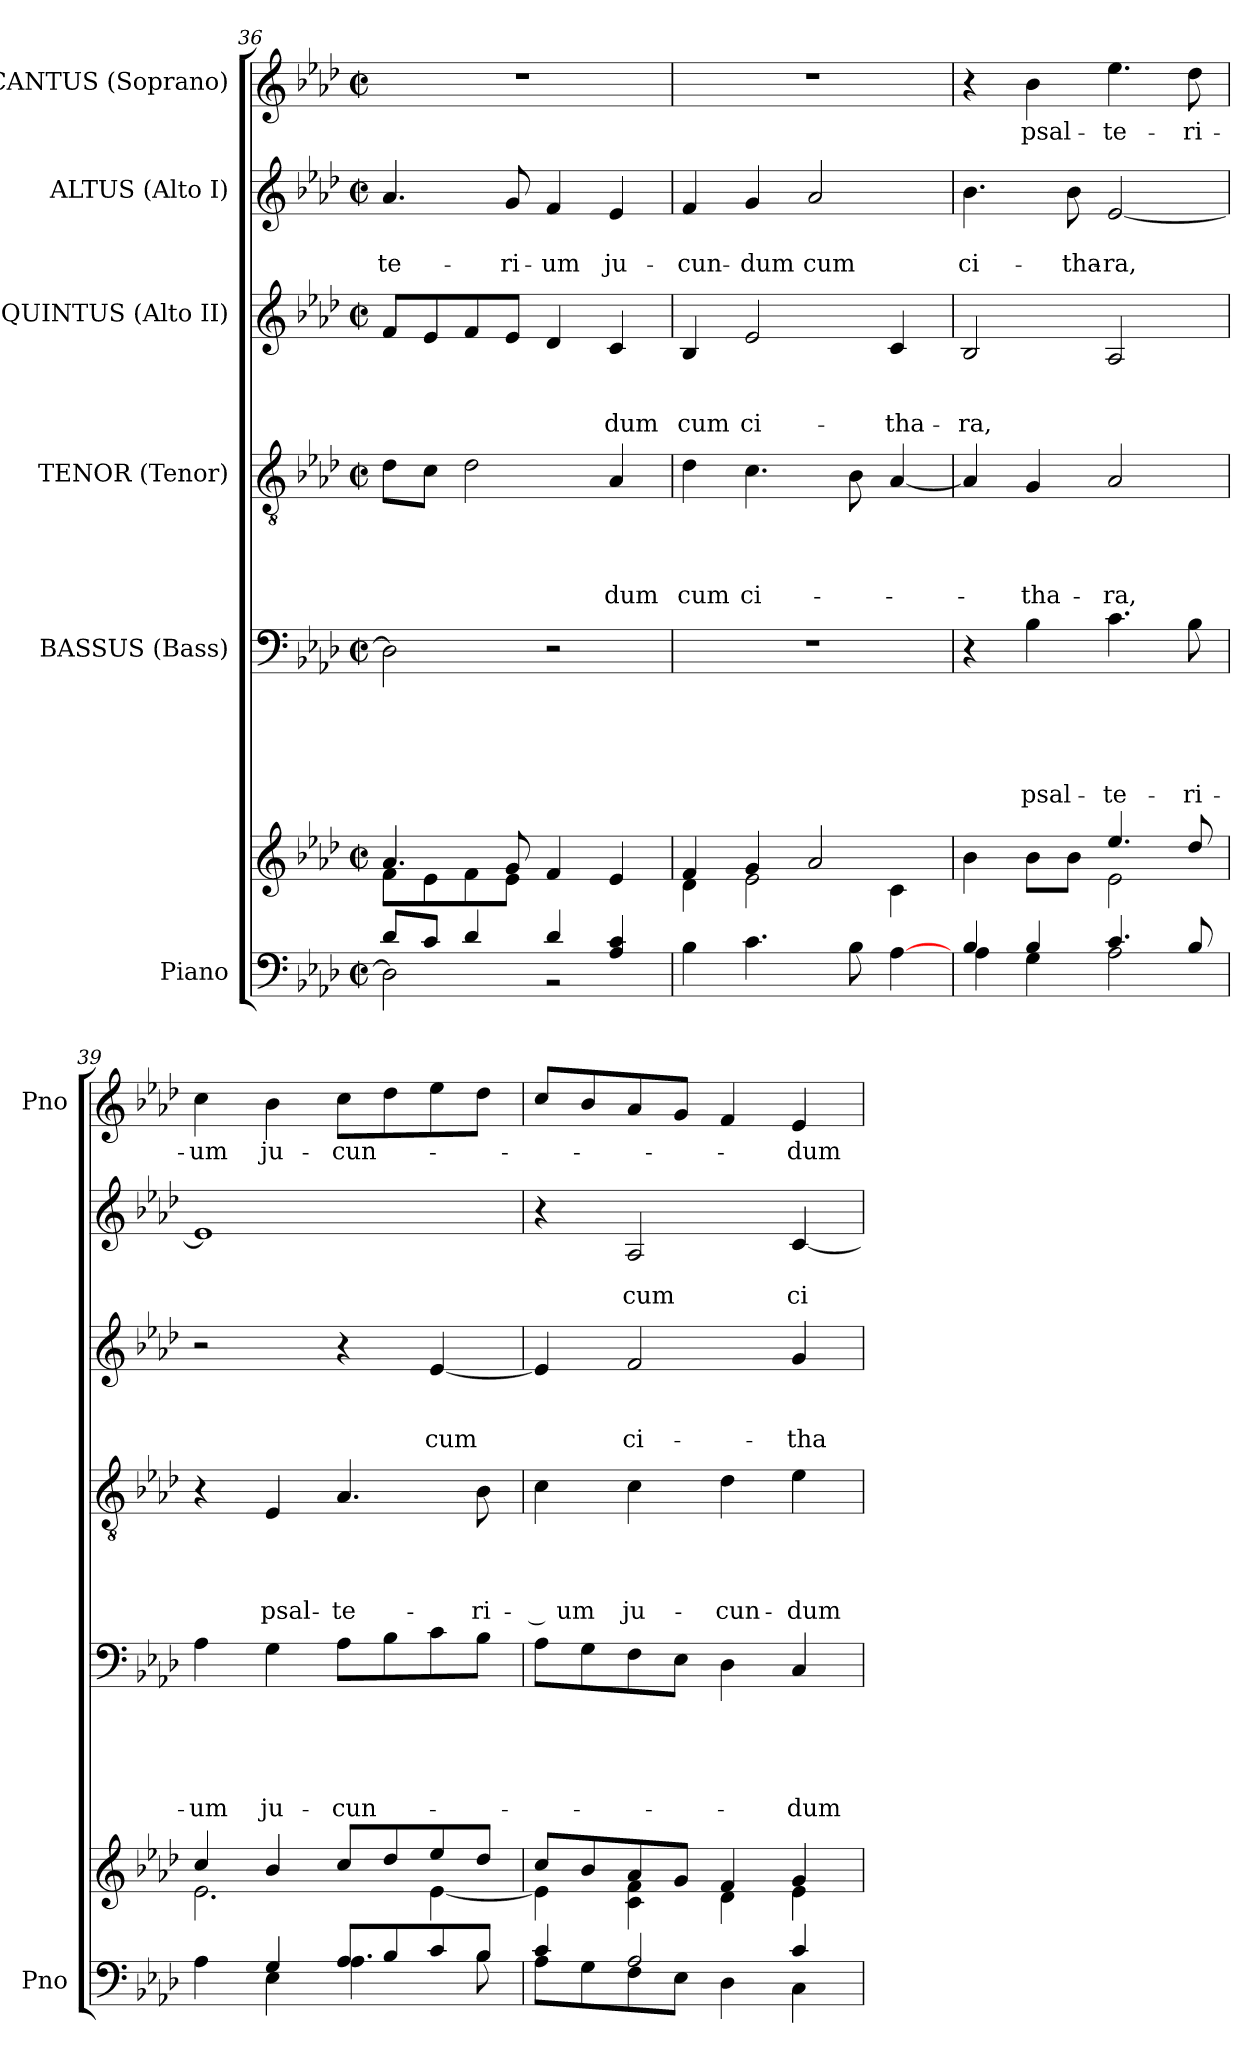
**kern	**kern	**kern	**text	**text	**text	**text	**text	**kern	**text	**text	**text	**text	**kern	**text	**text	**text	**kern	**text	**text	**kern	**text
*part6	*part6	*part5	*part5	*part5	*part5	*part5	*part5	*part4	*part4	*part4	*part4	*part4	*part3	*part3	*part3	*part3	*part2	*part2	*part2	*part1	*part1
*staff7	*staff6	*staff5	*staff5	*staff5	*staff5	*staff5	*staff5	*staff4	*staff4	*staff4	*staff4	*staff4	*staff3	*staff3	*staff3	*staff3	*staff2	*staff2	*staff2	*staff1	*staff1
*I"Piano	*	*I"BASSUS (Bass)	*	*	*	*	*	*I"TENOR (Tenor)	*	*	*	*	*I"QUINTUS (Alto II)	*	*	*	*I"ALTUS (Alto I)	*	*	*I"CANTUS (Soprano)	*
*I'Pno	*	*	*	*	*	*	*	*	*	*	*	*	*	*	*	*	*	*	*	*I'Pno	*
*clefF4	*clefG2	*clefF4	*	*	*	*	*	*clefGv2	*	*	*	*	*clefG2	*	*	*	*clefG2	*	*	*clefG2	*
*k[b-e-a-d-]	*k[b-e-a-d-]	*k[b-e-a-d-]	*	*	*	*	*	*k[b-e-a-d-]	*	*	*	*	*k[b-e-a-d-]	*	*	*	*k[b-e-a-d-]	*	*	*k[b-e-a-d-]	*
*A-:	*A-:	*A-:	*	*	*	*	*	*A-:	*	*	*	*	*A-:	*	*	*	*A-:	*	*	*A-:	*
*M2/2	*M2/2	*M2/2	*	*	*	*	*	*M2/2	*	*	*	*	*M2/2	*	*	*	*M2/2	*	*	*M2/2	*
*met(c|)	*met(c|)	*met(c|)	*	*	*	*	*	*met(c|)	*	*	*	*	*met(c|)	*	*	*	*met(c|)	*	*	*met(c|)	*
=36	=36	=36	=36	=36	=36	=36	=36	=36	=36	=36	=36	=36	=36	=36	=36	=36	=36	=36	=36	=36	=36
*^	*^	*	*	*	*	*	*	*	*	*	*	*	*	*	*	*	*	*	*	*	*
!	!	!	!	!	!	!	!	!	!	!	!	!	!	!	!	!	!	!	!	!	!LO:LY:b	!	!
8d-/L	2D-\]	4.a-/	8f\L	2D-\]	.	.	.	.	.	8d-\L	.	.	.	.	8f/L	.	.	.	4.a-/	.	-te-	1r	.
8c/J	.	.	8e-\	.	.	.	.	.	.	8c\J	.	.	.	.	8e-/	.	.	.	.	.	.	.	.
4d-/	.	.	8f\	.	.	.	.	.	.	2d-\	.	.	.	.	8f/	.	.	.	.	.	.	.	.
!	!	!	!	!	!	!	!	!	!	!	!	!	!	!	!	!	!	!	!	!	!LO:LY:b	!	!
.	.	8g/	8e-\J	.	.	.	.	.	.	.	.	.	.	.	8e-/J	.	.	.	8g/	.	-ri-	.	.
!	!	!	!	!	!	!	!	!	!	!	!	!	!	!	!	!	!	!	!	!	!LO:LY:b	!	!
4d-/	2rBB	4f/	2ryy	2r	.	.	.	.	.	.	.	.	.	.	4d-/	.	.	.	4f/	.	-um	.	.
!	!	!	!	!	!	!	!	!	!	!	!	!	!	!LO:LY:b	!	!	!	!LO:LY:b	!	!	!LO:LY:b	!	!
4A-/ 4c/	.	4e-/	.	.	.	.	.	.	.	4A-/	.	.	.	-dum	4c/	.	.	-dum	4e-/	.	ju-	.	.
*v	*v	*	*	*	*	*	*	*	*	*	*	*	*	*	*	*	*	*	*	*	*	*	*
=37	=37	=37	=37	=37	=37	=37	=37	=37	=37	=37	=37	=37	=37	=37	=37	=37	=37	=37	=37	=37	=37	=37
!	!	!	!	!	!	!	!	!	!	!	!	!	!LO:LY:b	!	!	!	!LO:LY:b	!	!	!LO:LY:b	!	!
4B-\	4f/	4d-\	1r	.	.	.	.	.	4d-\	.	.	.	cum	4B-/	.	.	cum	4f/	.	-cun-	1r	.
!	!	!	!	!	!	!	!	!	!	!	!	!	!LO:LY:b	!	!	!	!LO:LY:b	!	!	!LO:LY:b	!	!
4.c\	4g/	2e-\	.	.	.	.	.	.	4.c\	.	.	.	ci-	2e-/	.	.	ci-	4g/	.	-dum	.	.
!	!	!	!	!	!	!	!	!	!	!	!	!	!	!	!	!	!	!	!	!LO:LY:b	!	!
.	2a-/	.	.	.	.	.	.	.	.	.	.	.	.	.	.	.	.	2a-/	.	cum	.	.
8B-\	.	.	.	.	.	.	.	.	8B-\	.	.	.	.	.	.	.	.	.	.	.	.	.
!	!	!	!	!	!	!	!	!	!	!	!	!	!	!	!	!	!LO:LY:b	!	!	!	!	!
[4A-\	.	4c\	.	.	.	.	.	.	[4A-/	.	.	.	.	4c/	.	.	-tha-	.	.	.	.	.
=38	=38	=38	=38	=38	=38	=38	=38	=38	=38	=38	=38	=38	=38	=38	=38	=38	=38	=38	=38	=38	=38	=38
*^	*	*	*	*	*	*	*	*	*	*	*	*	*	*	*	*	*	*	*	*	*	*
!	!	!	!	!	!	!	!	!	!	!	!	!	!	!	!	!	!	!LO:LY:b	!	!	!LO:LY:b	!	!
4B-/	4A-\	4b-\	2ryy	4r	.	.	.	.	.	4A-/]	.	.	.	.	2B-/	.	.	-ra,	4.b-\	.	ci-	4r	.
!	!	!	!	!	!	!	!	!	!LO:LY:b	!	!	!	!	!LO:LY:b	!	!	!	!	!	!	!	!	!LO:LY:b
4B-/	4G\	8b-\L	.	4B-\	.	.	.	.	psal-	4G/	.	.	.	-tha-	.	.	.	.	.	.	.	4b-\	psal-
!	!	!	!	!	!	!	!	!	!	!	!	!	!	!	!	!	!	!	!	!	!LO:LY:b	!	!
.	.	8b-\J	.	.	.	.	.	.	.	.	.	.	.	.	.	.	.	.	8b-\	.	-tha-	.	.
!	!	!	!	!	!	!	!	!	!LO:LY:b	!	!	!	!	!LO:LY:b	!	!	!	!	!	!	!LO:LY:b	!	!LO:LY:b
4.c/	2A-\	4.ee-/	2e-\	4.c\	.	.	.	.	-te-	2A-/	.	.	.	-ra,	2A-/	.	.	.	[2e-/	.	-ra,	4.ee-\	-te-
!	!	!	!	!	!	!	!	!	!LO:LY:b	!	!	!	!	!	!	!	!	!	!	!	!	!	!LO:LY:b
8B-/	.	8dd-/	.	8B-\	.	.	.	.	-ri-	.	.	.	.	.	.	.	.	.	.	.	.	8dd-\	-ri-
!!LO:PB:g=z
=39	=39	=39	=39	=39	=39	=39	=39	=39	=39	=39	=39	=39	=39	=39	=39	=39	=39	=39	=39	=39	=39	=39	=39
!	!	!	!	!	!	!	!	!	!LO:LY:b	!	!	!	!	!	!	!	!	!	!	!	!	!	!LO:LY:b
4ryy	4A-\	4cc/	2.e-\	4A-\	.	.	.	.	-um	4r	.	.	.	.	2r	.	.	.	1e-]	.	.	4cc\	-um
!	!	!	!	!	!	!	!	!	!LO:LY:b	!	!	!	!	!LO:LY:b	!	!	!	!	!	!	!	!	!LO:LY:b
4G/	4E-\	4b-/	.	4G\	.	.	.	.	ju-	4E-/	.	.	.	psal-	.	.	.	.	.	.	.	4b-\	ju-
!	!	!	!	!	!	!	!	!	!LO:LY:b	!	!	!	!	!LO:LY:b	!	!	!	!	!	!	!	!	!LO:LY:b
8A-/L	4.A-\	8cc/L	.	8A-\L	.	.	.	.	-cun-	4.A-/	.	.	.	-te-	4r	.	.	.	.	.	.	8cc\L	-cun-
8B-/	.	8dd-/	.	8B-\	.	.	.	.	.	.	.	.	.	.	.	.	.	.	.	.	.	8dd-\	.
!	!	!	!	!	!	!	!	!	!	!	!	!	!	!	!	!	!	!LO:LY:b	!	!	!	!	!
8c/	.	8ee-/	[<4e-\	8c\	.	.	.	.	.	.	.	.	.	.	[4e-/	.	.	cum	.	.	.	8ee-\	.
!	!	!	!	!	!	!	!	!	!	!	!	!	!	!LO:LY:b	!	!	!	!	!	!	!	!	!
8B-/J	8B-\	8dd-/J	.	8B-\J	.	.	.	.	.	8B-\	.	.	.	-ri-	.	.	.	.	.	.	.	8dd-\J	.
=40	=40	=40	=40	=40	=40	=40	=40	=40	=40	=40	=40	=40	=40	=40	=40	=40	=40	=40	=40	=40	=40	=40	=40
!	!	!	!	!	!	!	!	!	!	!	!	!	!	!LO:LY:b	!	!	!	!	!	!	!	!	!
4c/	8A-\L	8cc/L	4e-\]	8A-\L	.	.	.	.	.	4c\	.	.	.	-­ um	4e-/]	.	.	.	4r	.	.	8cc/L	.
.	8G\	8b-/	.	8G\	.	.	.	.	.	.	.	.	.	.	.	.	.	.	.	.	.	8b-/	.
!	!	!	!	!	!	!	!	!	!	!	!	!	!	!LO:LY:b	!	!	!	!LO:LY:b	!	!	!LO:LY:b	!	!
2A-/	8F\	8a-/	4c\ 4f\	8F\	.	.	.	.	.	4c\	.	.	.	ju-	2f/	.	.	ci-	2A-/	.	cum	8a-/	.
.	8E-\J	8g/J	.	8E-\J	.	.	.	.	.	.	.	.	.	.	.	.	.	.	.	.	.	8g/J	.
!	!	!	!	!	!	!	!	!	!	!	!	!	!	!LO:LY:b	!	!	!	!	!	!	!	!	!
.	4D-\	4f/	4d-\	4D-\	.	.	.	.	.	4d-\	.	.	.	-cun-	.	.	.	.	.	.	.	4f/	.
!	!	!	!	!	!	!	!	!	!LO:LY:b	!	!	!	!	!LO:LY:b	!	!	!	!LO:LY:b	!	!	!LO:LY:b	!	!LO:LY:b
4c/	4C\	4g/	4e-\	4C/	.	.	.	.	-dum	4e-\	.	.	.	-dum	4g/	.	.	-tha-	[4c/	.	ci-	4e-/	-dum
*v	*v	*	*	*	*	*	*	*	*	*	*	*	*	*	*	*	*	*	*	*	*	*	*
*	*v	*v	*	*	*	*	*	*	*	*	*	*	*	*	*	*	*	*	*	*	*	*
=	=	=	=	=	=	=	=	=	=	=	=	=	=	=	=	=	=	=	=	=	=
*-	*-	*-	*-	*-	*-	*-	*-	*-	*-	*-	*-	*-	*-	*-	*-	*-	*-	*-	*-	*-	*-
